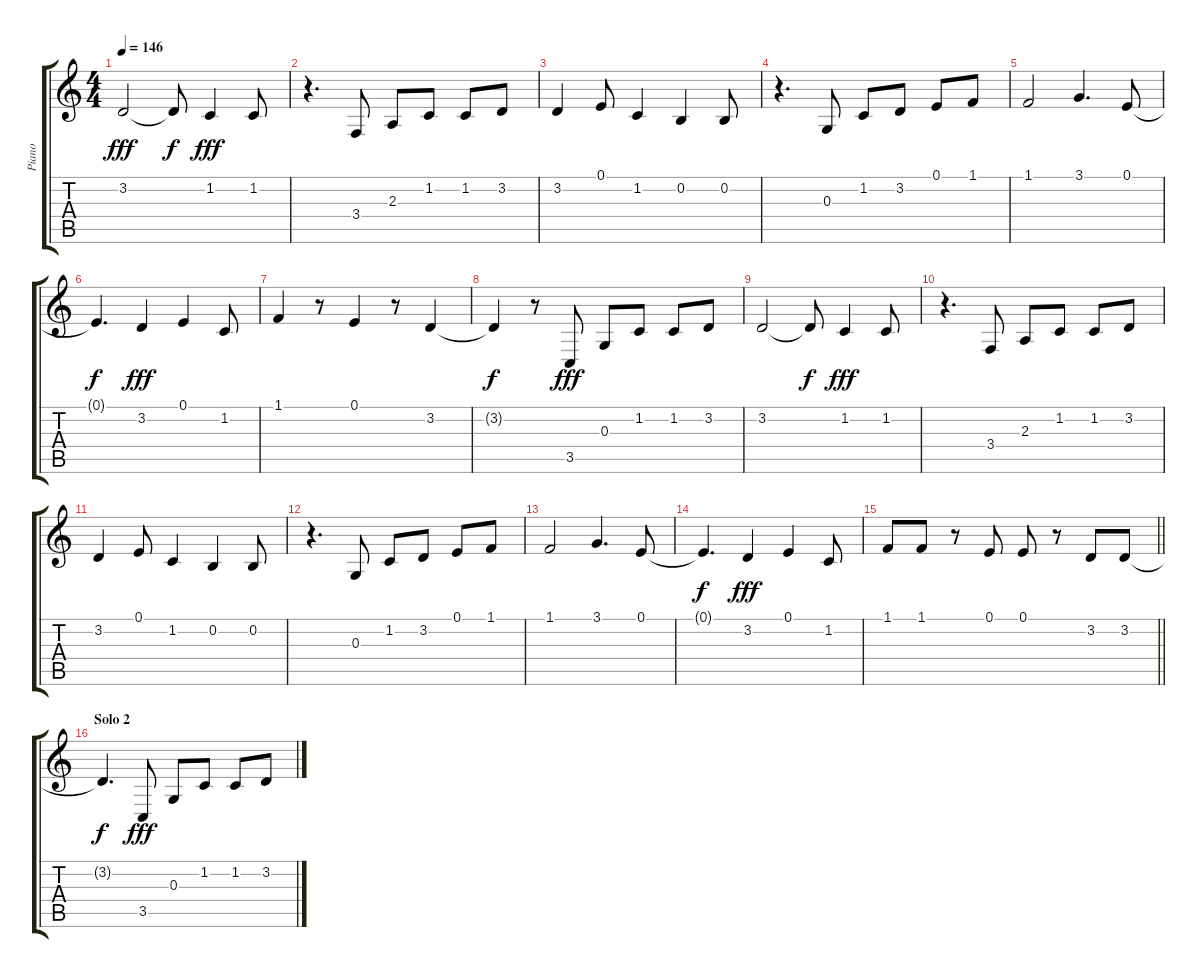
\track ("Piano" "Piano") {instrument brightacousticpiano}
\staff {score tabs}
\tuning (E4 B3 G3 D3 A2 E2) {hide}
\ts (4 4)
\tempo 146
\clef g2
\ks c
3.2.2{dy fff} 3.2{t}.8{dy f} 1.2.4{dy fff} 1.2.8 |
r.4{d} 3.4.8 2.3.8 1.2.8 1.2.8 3.2.8 |
3.2.4 0.1.8 1.2.4 0.2.4 0.2.8 |
r.4{d} 0.3.8 1.2.8 3.2.8 0.1.8 1.1.8 |
1.1.2 3.1.4{d} 0.1.8 |
0.1{t}.4{d dy f} 3.2.4{dy fff} 0.1.4 1.2.8 |
1.1.4 r.8 0.1.4 r.8 3.2.4 |
3.2{t}.4{dy f} r.8 3.5.8{dy fff} 0.3.8 1.2.8 1.2.8 3.2.8 |
3.2.2 3.2{t}.8{dy f} 1.2.4{dy fff} 1.2.8 |
r.4{d} 3.4.8 2.3.8 1.2.8 1.2.8 3.2.8 |
3.2.4 0.1.8 1.2.4 0.2.4 0.2.8 |
r.4{d} 0.3.8 1.2.8 3.2.8 0.1.8 1.1.8 |
1.1.2 3.1.4{d} 0.1.8 |
0.1{t}.4{d dy f} 3.2.4{dy fff} 0.1.4 1.2.8 |
\barLineRight lightlight
1.1.8 1.1.8 r.8 0.1.8 0.1.8 r.8 3.2.8 3.2.8 |
\section ("" "Solo 2")
3.2{t}.4{d dy f} 3.5.8{dy fff} 0.3.8 1.2.8 1.2.8 3.2.8
